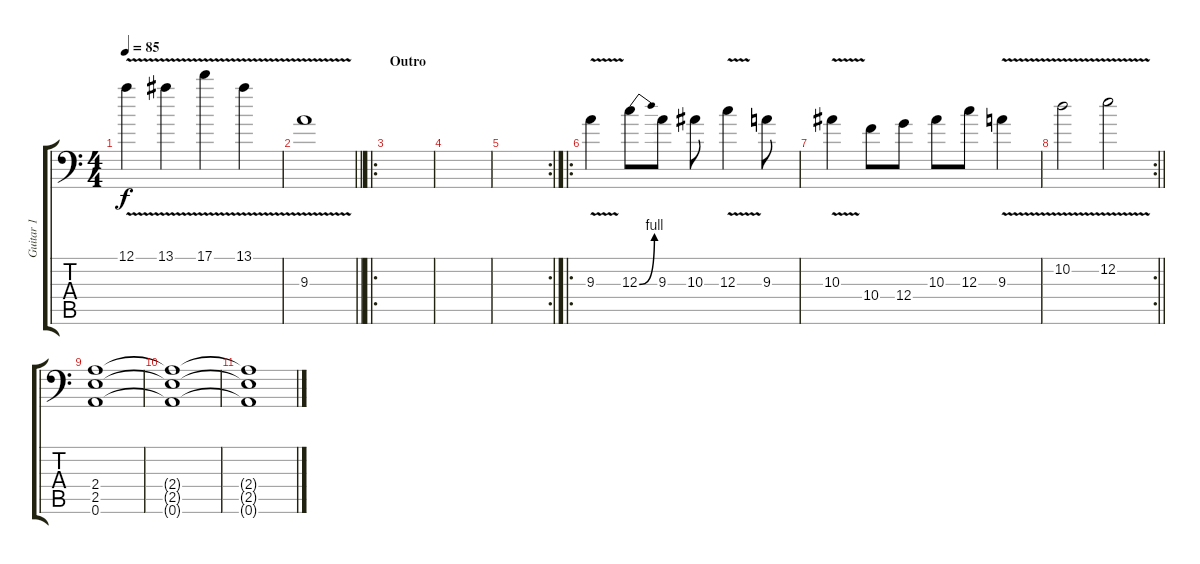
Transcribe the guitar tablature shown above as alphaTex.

\track ("Guitar 1" "Guitar 1") {instrument distortionguitar}
\staff {score tabs}
\tuning (A3 E3 C3 G2 D2 A1) {hide}
\ts (4 4)
\tempo 85
\clef f4
\ks c
12.1{v}.4{dy f} 13.1{v}.4 17.1{v}.4 13.1{v}.4 |
\barLineRight lightlight
9.3{v}.1 |
\ro
\section ("" "Outro")
|
|
\rc 2
|
\ro
9.3{v}.4 12.3{be (bend 0 0 60 4)}.8 9.3.8 10.3.8 12.3{v}.4 9.3.8 |
10.3{v}.4 10.4.8 12.4.8 10.3.8 12.3.8 9.3{v}.4 |
\rc 2
\barLineRight lightlight
10.2{v}.2 12.2{v}.2 |
(2.4 2.5 0.6).1 |
(2.4{t} 2.5{t} 0.6{t}).1 |
(2.4{t} 2.5{t} 0.6{t}).1
